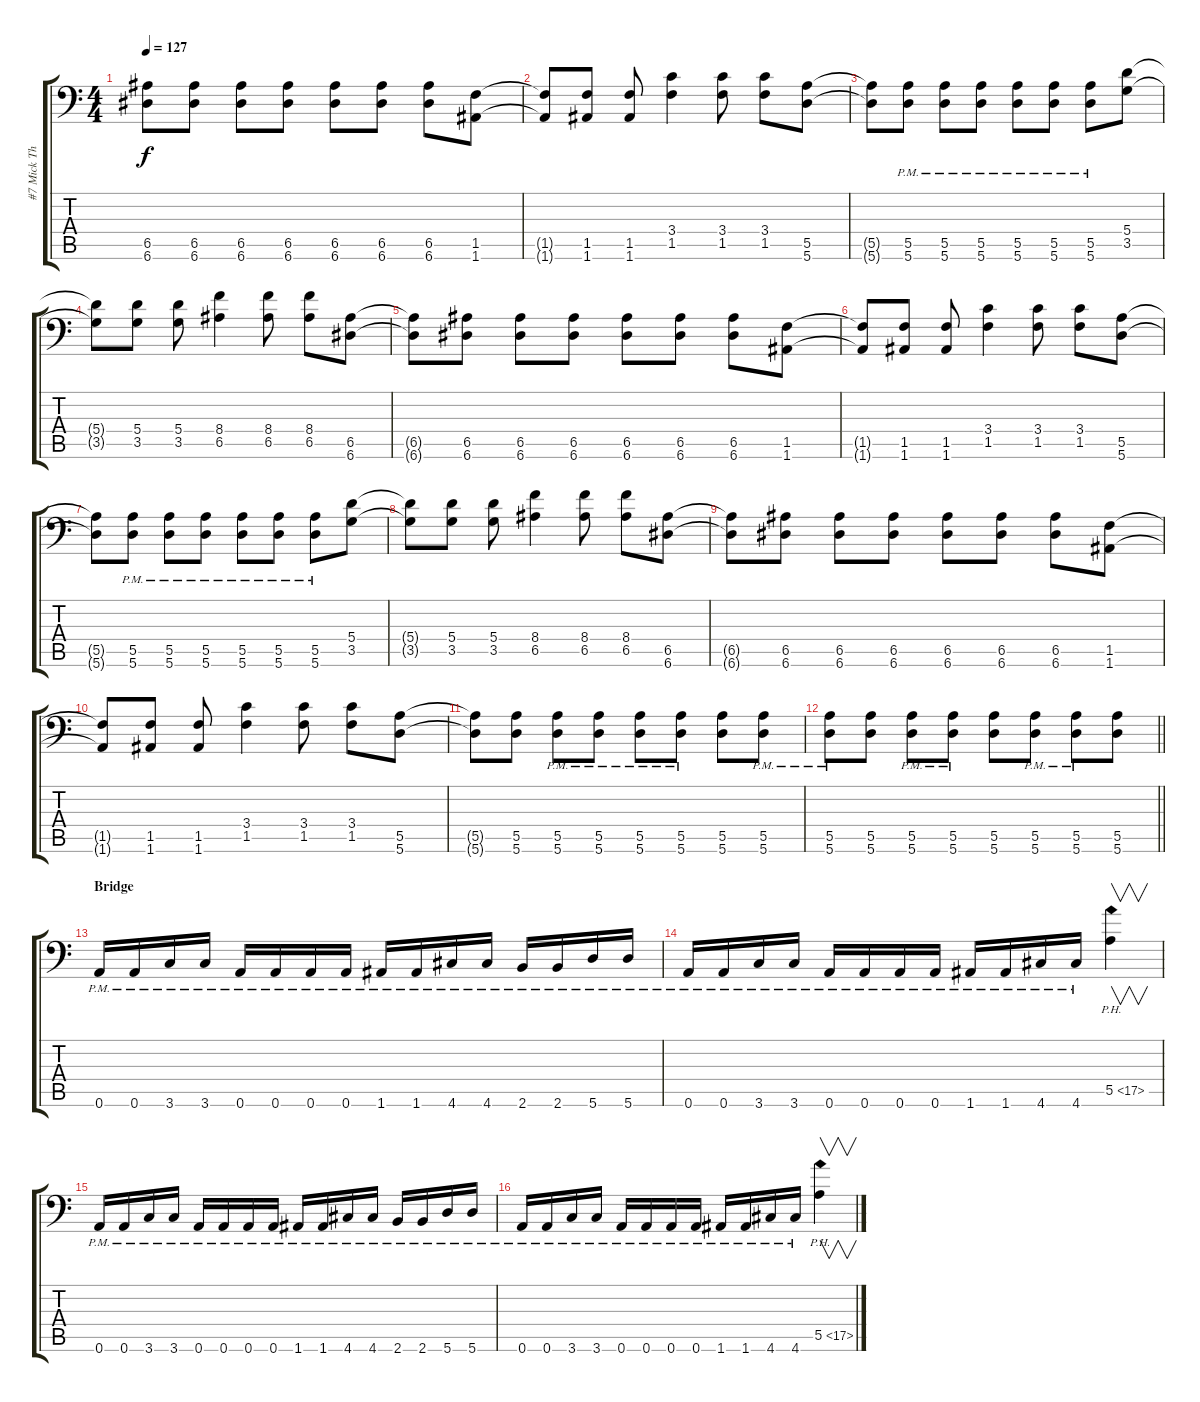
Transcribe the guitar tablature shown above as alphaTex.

\track ("#7 Mick Thomson" "#7 Mick Th") {instrument distortionguitar}
\staff {score tabs}
\tuning (B3 Gb3 D3 A2 E2 A1) {hide}
\ts (4 4)
\tempo 127
\clef f4
\ks c
(6.5{t} 6.6{t}).8{dy f} (6.5 6.6).8 (6.5 6.6).8 (6.5 6.6).8 (6.5 6.6).8 (6.5 6.6).8 (6.5 6.6).8 (1.5 1.6).8 |
(1.5{t} 1.6{t}).8 (1.5 1.6).8 (1.5 1.6).8 (3.4 1.5).4 (3.4 1.5).8 (3.4 1.5).8 (5.5 5.6).8 |
(5.5{t} 5.6{t}).8 (5.5{pm} 5.6{pm}).8 (5.5{pm} 5.6{pm}).8 (5.5{pm} 5.6{pm}).8 (5.5{pm} 5.6{pm}).8 (5.5{pm} 5.6{pm}).8 (5.5{pm} 5.6{pm}).8 (5.4 3.5).8 |
(5.4{t} 3.5{t}).8 (5.4 3.5).8 (5.4 3.5).8 (8.4 6.5).4 (8.4 6.5).8 (8.4 6.5).8 (6.5 6.6).8 |
(6.5{t} 6.6{t}).8 (6.5 6.6).8 (6.5 6.6).8 (6.5 6.6).8 (6.5 6.6).8 (6.5 6.6).8 (6.5 6.6).8 (1.5 1.6).8 |
(1.5{t} 1.6{t}).8 (1.5 1.6).8 (1.5 1.6).8 (3.4 1.5).4 (3.4 1.5).8 (3.4 1.5).8 (5.5 5.6).8 |
(5.5{t} 5.6{t}).8 (5.5{pm} 5.6{pm}).8 (5.5{pm} 5.6{pm}).8 (5.5{pm} 5.6{pm}).8 (5.5{pm} 5.6{pm}).8 (5.5{pm} 5.6{pm}).8 (5.5{pm} 5.6{pm}).8 (5.4 3.5).8 |
(5.4{t} 3.5{t}).8 (5.4 3.5).8 (5.4 3.5).8 (8.4 6.5).4 (8.4 6.5).8 (8.4 6.5).8 (6.5 6.6).8 |
(6.5{t} 6.6{t}).8 (6.5 6.6).8 (6.5 6.6).8 (6.5 6.6).8 (6.5 6.6).8 (6.5 6.6).8 (6.5 6.6).8 (1.5 1.6).8 |
(1.5{t} 1.6{t}).8 (1.5 1.6).8 (1.5 1.6).8 (3.4 1.5).4 (3.4 1.5).8 (3.4 1.5).8 (5.5 5.6).8 |
(5.5{t} 5.6{t}).8 (5.5 5.6).8 (5.5{pm} 5.6{pm}).8 (5.5{pm} 5.6{pm}).8 (5.5{pm} 5.6{pm}).8 (5.5{pm} 5.6{pm}).8 (5.5 5.6).8 (5.5{pm} 5.6{pm}).8 |
\barLineRight lightlight
(5.5{pm} 5.6{pm}).8 (5.5 5.6).8 (5.5{pm} 5.6{pm}).8 (5.5{pm} 5.6{pm}).8 (5.5 5.6).8 (5.5{pm} 5.6{pm}).8 (5.5{pm} 5.6{pm}).8 (5.5 5.6).8 |
\section ("" "Bridge")
0.6{pm}.16 0.6{pm}.16 3.6{pm}.16 3.6{pm}.16 0.6{pm}.16 0.6{pm}.16 0.6{pm}.16 0.6{pm}.16 1.6{pm}.16 1.6{pm}.16 4.6{pm}.16 4.6{pm}.16 2.6{pm}.16 2.6{pm}.16 5.6{pm}.16 5.6{pm}.16 |
0.6{pm}.16 0.6{pm}.16 3.6{pm}.16 3.6{pm}.16 0.6{pm}.16 0.6{pm}.16 0.6{pm}.16 0.6{pm}.16 1.6{pm}.16 1.6{pm}.16 4.6{pm}.16 4.6{pm}.16 5.5{ph 12}.4{v} |
0.6{pm}.16 0.6{pm}.16 3.6{pm}.16 3.6{pm}.16 0.6{pm}.16 0.6{pm}.16 0.6{pm}.16 0.6{pm}.16 1.6{pm}.16 1.6{pm}.16 4.6{pm}.16 4.6{pm}.16 2.6{pm}.16 2.6{pm}.16 5.6{pm}.16 5.6{pm}.16 |
0.6{pm}.16 0.6{pm}.16 3.6{pm}.16 3.6{pm}.16 0.6{pm}.16 0.6{pm}.16 0.6{pm}.16 0.6{pm}.16 1.6{pm}.16 1.6{pm}.16 4.6{pm}.16 4.6{pm}.16 5.5{ph 12}.4{v}
